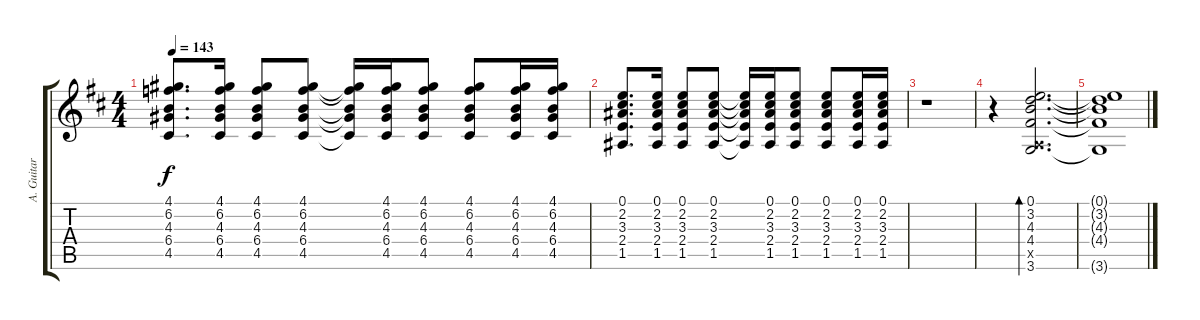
\track ("A. Guitar" "A. Guitar") {instrument acousticguitarsteel}
\staff {score tabs}
\tuning (E4 B3 G3 D3 A2 E2) {hide}
\ts (4 4)
\tempo 143
\clef g2
\ks d
(4.1 6.2 4.3 6.4 4.5).8{d dy f} (4.1 6.2 4.3 6.4 4.5).16 (4.1 6.2 4.3 6.4 4.5).8 (4.1 6.2 4.3 6.4 4.5).8 (4.1{t} 6.2{t} 4.3{t} 6.4{t} 4.5{t}).16 (4.1 6.2 4.3 6.4 4.5).16 (4.1 6.2 4.3 6.4 4.5).8 (4.1 6.2 4.3 6.4 4.5).8 (4.1 6.2 4.3 6.4 4.5).16 (4.1 6.2 4.3 6.4 4.5).16 |
(0.1 2.2 3.3 2.4 1.5).8{d} (0.1 2.2 3.3 2.4 1.5).16 (0.1 2.2 3.3 2.4 1.5).8 (0.1 2.2 3.3 2.4 1.5).8 (0.1{t} 2.2{t} 3.3{t} 2.4{t} 1.5{t}).16 (0.1 2.2 3.3 2.4 1.5).16 (0.1 2.2 3.3 2.4 1.5).8 (0.1 2.2 3.3 2.4 1.5).8 (0.1 2.2 3.3 2.4 1.5).16 (0.1 2.2 3.3 2.4 1.5).16 |
r.1 |
r.4 (0.1 3.2 4.3 4.4 0.5{x} 3.6).2{d bd 120} |
(0.1{t} 3.2{t} 4.3{t} 4.4{t} 3.6{t}).1
